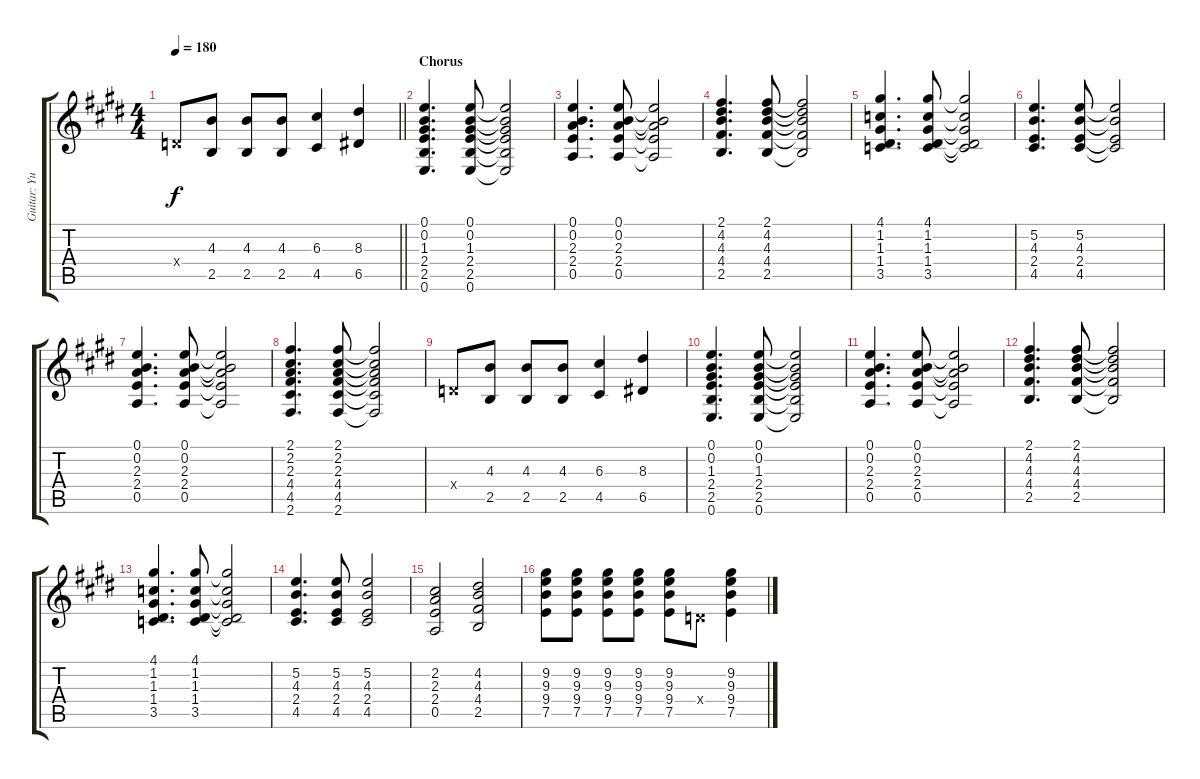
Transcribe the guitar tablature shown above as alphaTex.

\track ("Guitar: Yui Hirasawa" "Guitar: Yu") {instrument distortionguitar}
\staff {score tabs}
\tuning (E4 B3 G3 D3 A2 E2) {hide}
\ts (4 4)
\tempo 180
\clef g2
\barLineRight lightlight
\ks e
0.4{x}.8{dy f} (4.3 2.5).8 (4.3 2.5).8 (4.3 2.5).8 (6.3 4.5).4 (8.3 6.5).4 |
\section ("" "Chorus")
(0.1 0.2 1.3 2.4 2.5 0.6).4{d} (0.1 0.2 1.3 2.4 2.5 0.6).8 (0.1{t} 0.2{t} 1.3{t} 2.4{t} 2.5{t} 0.6{t}).2 |
(0.1 0.2 2.3 2.4 0.5).4{d} (0.1 0.2 2.3 2.4 0.5).8 (0.1{t} 0.2{t} 2.3{t} 2.4{t} 0.5{t}).2 |
(2.1 4.2 4.3 4.4 2.5).4{d} (2.1 4.2 4.3 4.4 2.5).8 (2.1{t} 4.2{t} 4.3{t} 4.4{t} 2.5{t}).2 |
(4.1 1.2 1.3 1.4 3.5).4{d} (4.1 1.2 1.3 1.4 3.5).8 (4.1{t} 1.2{t} 1.3{t} 1.4{t} 3.5{t}).2 |
(5.2 4.3 2.4 4.5).4{d} (5.2 4.3 2.4 4.5).8 (5.2{t} 4.3{t} 2.4{t} 4.5{t}).2 |
(0.1 0.2 2.3 2.4 0.5).4{d} (0.1 0.2 2.3 2.4 0.5).8 (0.1{t} 0.2{t} 2.3{t} 2.4{t} 0.5{t}).2 |
(2.1 2.2 2.3 4.4 4.5 2.6).4{d} (2.1 2.2 2.3 4.4 4.5 2.6).8 (2.1{t} 2.2{t} 2.3{t} 4.4{t} 4.5{t} 2.6{t}).2 |
0.4{x}.8 (4.3 2.5).8 (4.3 2.5).8 (4.3 2.5).8 (6.3 4.5).4 (8.3 6.5).4 |
(0.1 0.2 1.3 2.4 2.5 0.6).4{d} (0.1 0.2 1.3 2.4 2.5 0.6).8 (0.1{t} 0.2{t} 1.3{t} 2.4{t} 2.5{t} 0.6{t}).2 |
(0.1 0.2 2.3 2.4 0.5).4{d} (0.1 0.2 2.3 2.4 0.5).8 (0.1{t} 0.2{t} 2.3{t} 2.4{t} 0.5{t}).2 |
(2.1 4.2 4.3 4.4 2.5).4{d} (2.1 4.2 4.3 4.4 2.5).8 (2.1{t} 4.2{t} 4.3{t} 4.4{t} 2.5{t}).2 |
(4.1 1.2 1.3 1.4 3.5).4{d} (4.1 1.2 1.3 1.4 3.5).8 (4.1{t} 1.2{t} 1.3{t} 1.4{t} 3.5{t}).2 |
(5.2 4.3 2.4 4.5).4{d} (5.2 4.3 2.4 4.5).8 (5.2 4.3 2.4 4.5).2 |
(2.2 2.3 2.4 0.5).2 (4.2 4.3 4.4 2.5).2 |
(9.2 9.3 9.4 7.5).8 (9.2 9.3 9.4 7.5).8 (9.2 9.3 9.4 7.5).8 (9.2 9.3 9.4 7.5).8 (9.2 9.3 9.4 7.5).8 0.4{x}.8 (9.2 9.3 9.4 7.5).4
